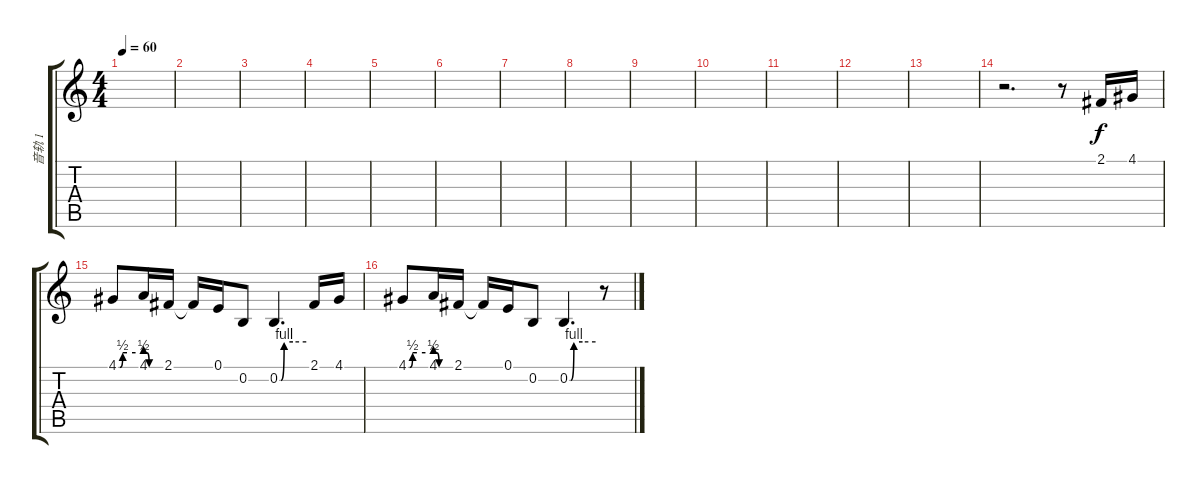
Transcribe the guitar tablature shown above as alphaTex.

\track ("音轨 1" "音轨 1") {instrument flute}
\staff {score tabs}
\tuning (E4 B3 G3 D3 A2 E2) {hide}
\ts (4 4)
\tempo 60
\clef g2
\ks c
|
|
|
|
|
|
|
|
|
|
|
|
|
r.2{d volume 9} r.8 2.1.16 4.1.16 |
4.1{be (custom 0 0 5 0 15 2 30 2 60 2)}.8 4.1{be (custom 0 2 6 2 15 0 40 0 60 0)}.16 2.1.16 2.1{t}.16 0.1.16 0.2.8 0.2{be (custom 0 0 3 0 10 4 30 4 60 4)}.4{d} 2.1.16 4.1.16 |
4.1{be (custom 0 0 5 0 15 2 30 2 60 2)}.8{txt " "} 4.1{be (custom 0 2 6 2 15 0 40 0 60 0)}.16 2.1.16 2.1{t}.16 0.1.16 0.2.8 0.2{be (custom 0 0 3 0 10 4 30 4 60 4)}.4{d} r.8
